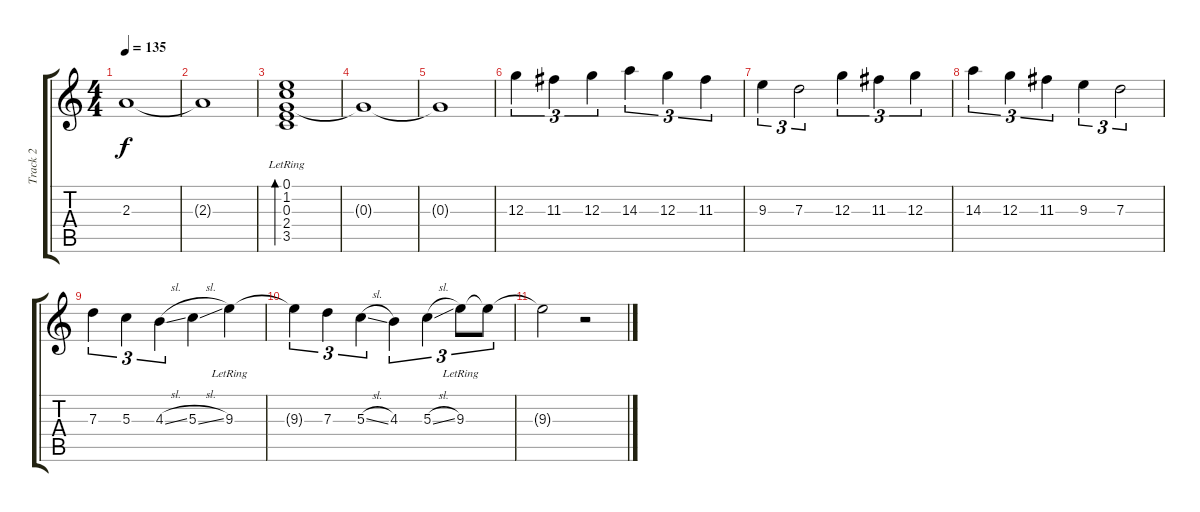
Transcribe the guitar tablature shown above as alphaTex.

\track ("Track 2" "Track 2") {instrument overdrivenguitar}
\staff {score tabs}
\tuning (E4 B3 G3 D3 A2 E2) {hide}
\ts (4 4)
\tempo 135
\clef g2
\ks c
2.3{t}.1{dy f} |
2.3{t}.1 |
(0.1{lr} 1.2 0.3 2.4 3.5).1{bd 120} |
0.3{t}.1 |
0.3{t}.1 |
12.3.4{tu (3 2)} 11.3.4{tu (3 2)} 12.3.4{tu (3 2)} 14.3.4{tu (3 2)} 12.3.4{tu (3 2)} 11.3.4{tu (3 2)} |
9.3.4{tu (3 2)} 7.3.2{tu (3 2)} 12.3.4{tu (3 2)} 11.3.4{tu (3 2)} 12.3.4{tu (3 2)} |
14.3.4{tu (3 2)} 12.3.4{tu (3 2)} 11.3.4{tu (3 2)} 9.3.4{tu (3 2)} 7.3.2{tu (3 2)} |
7.3.4{tu (3 2)} 5.3.4{tu (3 2)} 4.3{sl}.4{tu (3 2)} 5.3{sl}.4 9.3{lr}.4 |
9.3{t}.4{tu (3 2)} 7.3.4{tu (3 2)} 5.3{sl}.4{tu (3 2)} 4.3.4{tu (3 2)} 5.3{sl}.4{tu (3 2)} 9.3{lr}.8{tu (3 2)} 9.3{t}.8{tu (3 2)} |
9.3{t}.2 r.2
